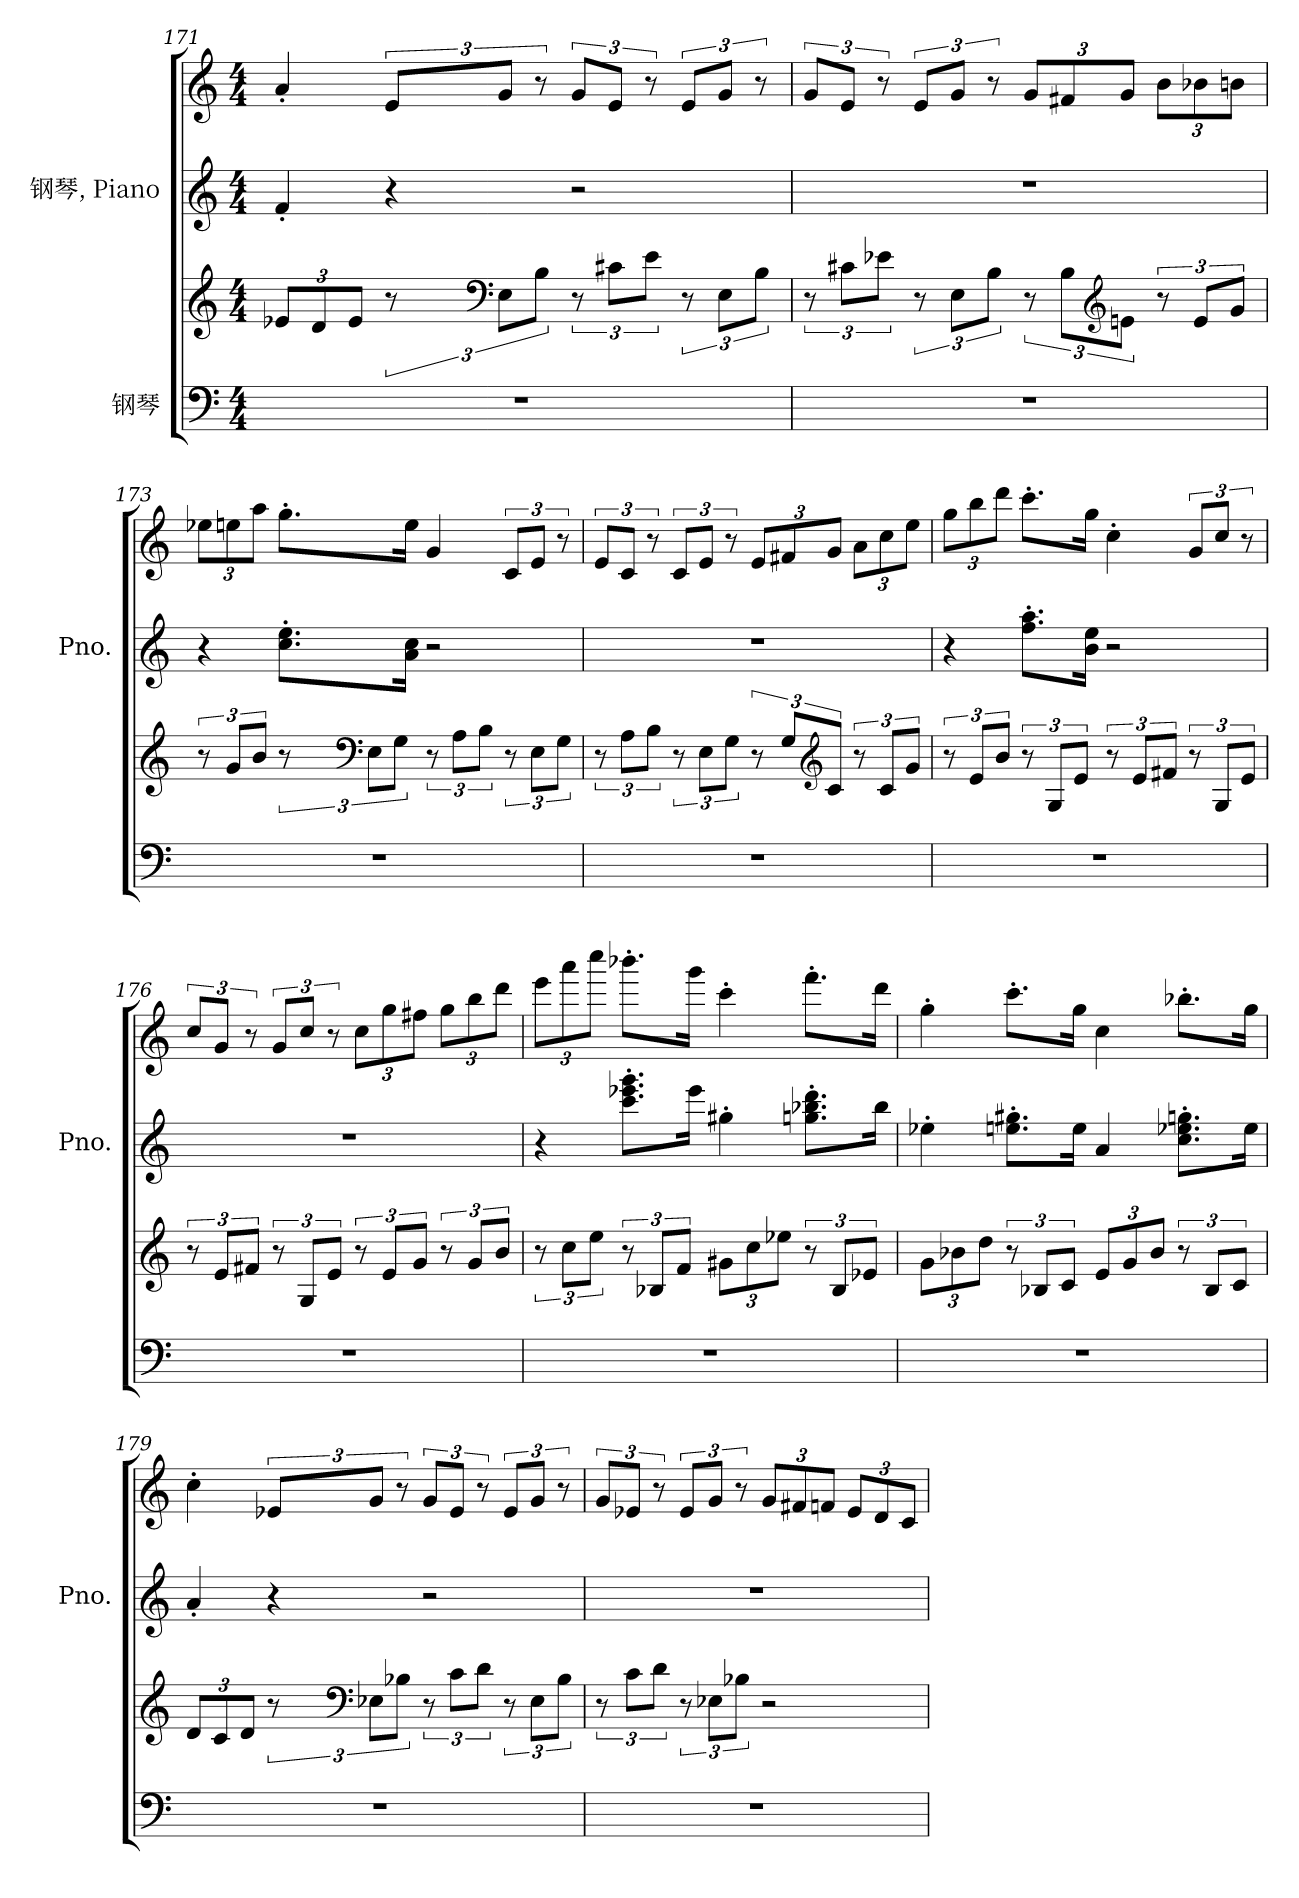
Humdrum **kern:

**kern	**kern	**kern	**kern
*part2	*part2	*part1	*part1
*staff4	*staff3	*staff2	*staff1
*I"钢琴	*	*I"钢琴, Piano	*
*	*	*I'Pno.	*
*clefF4	*clefG2	*clefG2	*clefG2
*k[]	*k[]	*k[]	*k[]
*M4/4	*M4/4	*M4/4	*M4/4
*	*Xbrackettup	*	*
=171	=171	=171	=171
1r	12e-X/L	4f'/	4a'/
.	12d/	.	.
.	12e-/J	.	.
*	*brackettup	*	*
.	12r	4r	12e/L
*	*clefF4	*	*
.	12E\L	.	12g/J
.	12B\J	.	12r
.	12r	2r	12g/L
.	12c#X\L	.	12e/J
.	12e-\J	.	12r
.	12r	.	12e/L
.	12E\L	.	12g/J
.	12B\J	.	12r
!!LO:PB:g=z
=172	=172	=172	=172
1r	12r	1r	12g/L
.	12c#X\L	.	12e/J
.	12e-X\J	.	12r
.	12r	.	12e/L
.	12E\L	.	12g/J
.	12B\J	.	12r
*	*	*	*Xbrackettup
.	12r	.	12g/L
.	12B\L	.	12f#X/
*	*clefG2	*	*
.	12en\J	.	12g/J
.	12r	.	12b\L
.	12e/L	.	12b-X\
.	12g/J	.	12bn\J
=173	=173	=173	=173
1r	12r	4r	12ee-X\L
.	12g/L	.	12een\
.	12b/J	.	12aa\J
.	12r	8.cc\' 8.ee\'L	8.gg'\L
*	*clefF4	*	*
.	12E\L	.	.
.	12G\J	.	.
.	.	16a\ 16cc\Jk	16ee\Jk
.	12r	2r	4g/
.	12A\L	.	.
.	12B\J	.	.
*	*	*	*brackettup
.	12r	.	12c/L
.	12E\L	.	12e/J
.	12G\J	.	12r
!!LO:LB:g=z
=174	=174	=174	=174
1r	12r	1r	12e/L
.	12A\L	.	12c/J
.	12B\J	.	12r
.	12r	.	12c/L
.	12E\L	.	12e/J
.	12G\J	.	12r
*	*	*	*Xbrackettup
.	12r	.	12e/L
.	12G/L	.	12f#X/
*	*clefG2	*	*
.	12c/J	.	12g/J
.	12r	.	12a\L
.	12c/L	.	12cc\
.	12g/J	.	12ee\J
=175	=175	=175	=175
1r	12r	4r	12gg\L
.	12e/L	.	12bb\
.	12b/J	.	12ddd\J
.	12r	8.ff\' 8.aa\'L	8.ccc'\L
.	12G/L	.	.
.	12e/J	.	.
.	.	16b\ 16ee\Jk	16gg\Jk
.	12r	2r	4cc'\
.	12e/L	.	.
.	12f#X/J	.	.
*	*	*	*brackettup
.	12r	.	12g/L
.	12G/L	.	12cc/J
.	12e/J	.	12r
=176	=176	=176	=176
1r	12r	1r	12cc/L
.	12e/L	.	12g/J
.	12f#X/J	.	12r
.	12r	.	12g/L
.	12G/L	.	12cc/J
.	12e/J	.	12r
*	*	*	*Xbrackettup
.	12r	.	12cc\L
.	12e/L	.	12gg\
.	12g/J	.	12ff#X\J
.	12r	.	12gg\L
.	12g/L	.	12bb\
.	12b/J	.	12ddd\J
!!LO:LB:g=z
=177	=177	=177	=177
1r	12r	4r	12eee\L
.	12cc\L	.	12aaa\
.	12ee\J	.	12cccc\J
.	12r	8.ccc\' 8.eee-X\' 8.ggg\'L	8.bbb-X'\L
.	12B-X/L	.	.
.	12f/J	.	.
.	.	16eee-\Jk	16ggg\Jk
*	*Xbrackettup	*	*
.	12g#X\L	4gg#X'\	4ccc'\
.	12cc\	.	.
.	12ee-X\J	.	.
*	*brackettup	*	*
.	12r	8.ggn\' 8.bb-X\' 8.ddd\'L	8.fff'\L
.	12B-/L	.	.
.	12e-X/J	.	.
.	.	16bb-\Jk	16ddd\Jk
=178	=178	=178	=178
*	*Xbrackettup	*	*
1r	12g\L	4ee-X'\	4gg'\
.	12b-X\	.	.
.	12dd\J	.	.
*	*brackettup	*	*
.	12r	8.een\' 8.gg#X\'L	8.ccc'\L
.	12B-X/L	.	.
.	12c/J	.	.
.	.	16ee\Jk	16gg\Jk
*	*Xbrackettup	*	*
.	12e/L	4a/	4cc\
.	12g/	.	.
.	12b-/J	.	.
*	*brackettup	*	*
.	12r	8.cc\' 8.ee-X\' 8.ggn\'L	8.bb-X'\L
.	12B-/L	.	.
.	12c/J	.	.
.	.	16ee-\Jk	16gg\Jk
!!LO:PB:g=z
=179	=179	=179	=179
*	*Xbrackettup	*	*
1r	12d/L	4a'/	4cc'\
.	12c/	.	.
.	12d/J	.	.
*	*brackettup	*	*brackettup
.	12r	4r	12e-X/L
*	*clefF4	*	*
.	12E-X\L	.	12g/J
.	12B-X\J	.	12r
.	12r	2r	12g/L
.	12c\L	.	12e-/J
.	12d\J	.	12r
.	12r	.	12e-/L
.	12E-\L	.	12g/J
.	12B-\J	.	12r
=180	=180	=180	=180
1r	12r	1r	12g/L
.	12c\L	.	12e-X/J
.	12d\J	.	12r
.	12r	.	12e-/L
.	12E-X\L	.	12g/J
.	12B-X\J	.	12r
*	*	*	*Xbrackettup
.	2r	.	12g/L
.	.	.	12f#X/
.	.	.	12fn/J
.	.	.	12e-/L
.	.	.	12d/
.	.	.	12c/J
=	=	=	=
*-	*-	*-	*-
